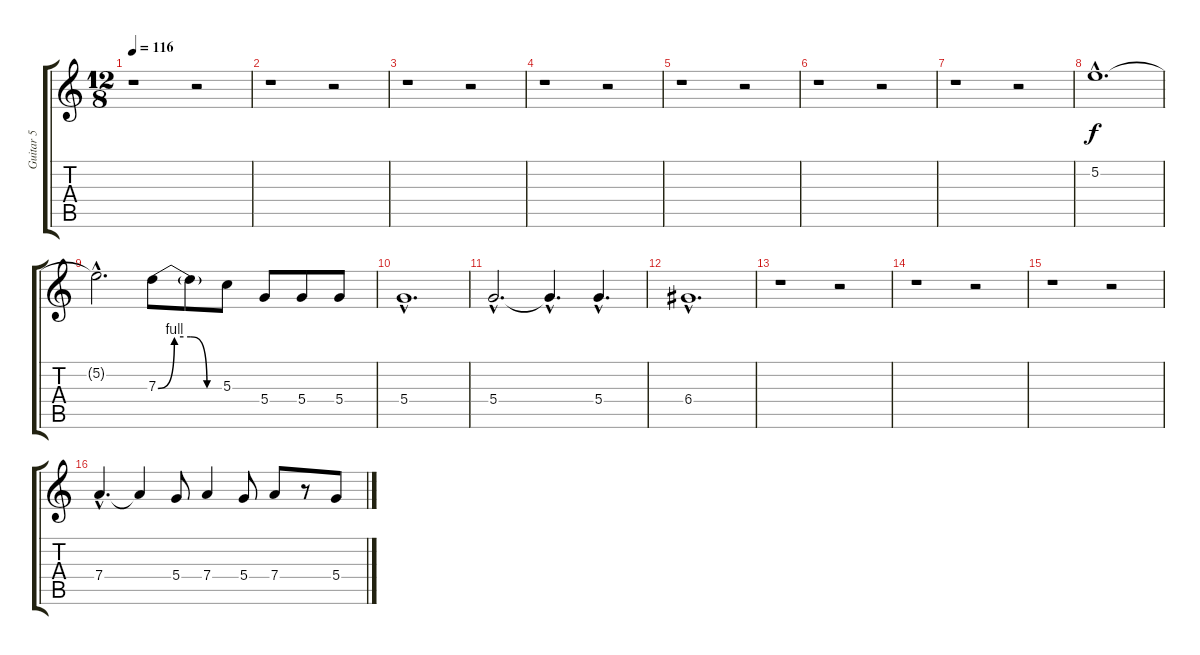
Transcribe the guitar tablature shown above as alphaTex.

\track ("Guitar 5" "Guitar 5") {instrument electricguitarclean}
\staff {score tabs}
\tuning (E4 B3 G3 D3 A2 E2) {hide}
\ts (12 8)
\tempo 116
\clef g2
\ks c
r.1{dy f} r.2 |
r.1 r.2 |
r.1 r.2 |
r.1 r.2 |
r.1 r.2 |
r.1 r.2 |
r.1 r.2 |
5.2{hac}.1{d} |
5.2{hac t}.2{d} 7.3{be (custom 0 0 15 4 30 4 45 0 60 0)}.8 7.3{t}.8 5.3.8 5.4.8 5.4.8 5.4.8 |
5.4{hac}.1{d} |
5.4{hac}.2{d} 5.4{hac t}.4{d} 5.4{hac}.4{d} |
6.4{hac}.1{d} |
r.1 r.2 |
r.1 r.2 |
r.1 r.2 |
7.4{hac}.4{d} 7.4{t}.4 5.4.8 7.4.4 5.4.8 7.4.8 r.8 5.4.8
